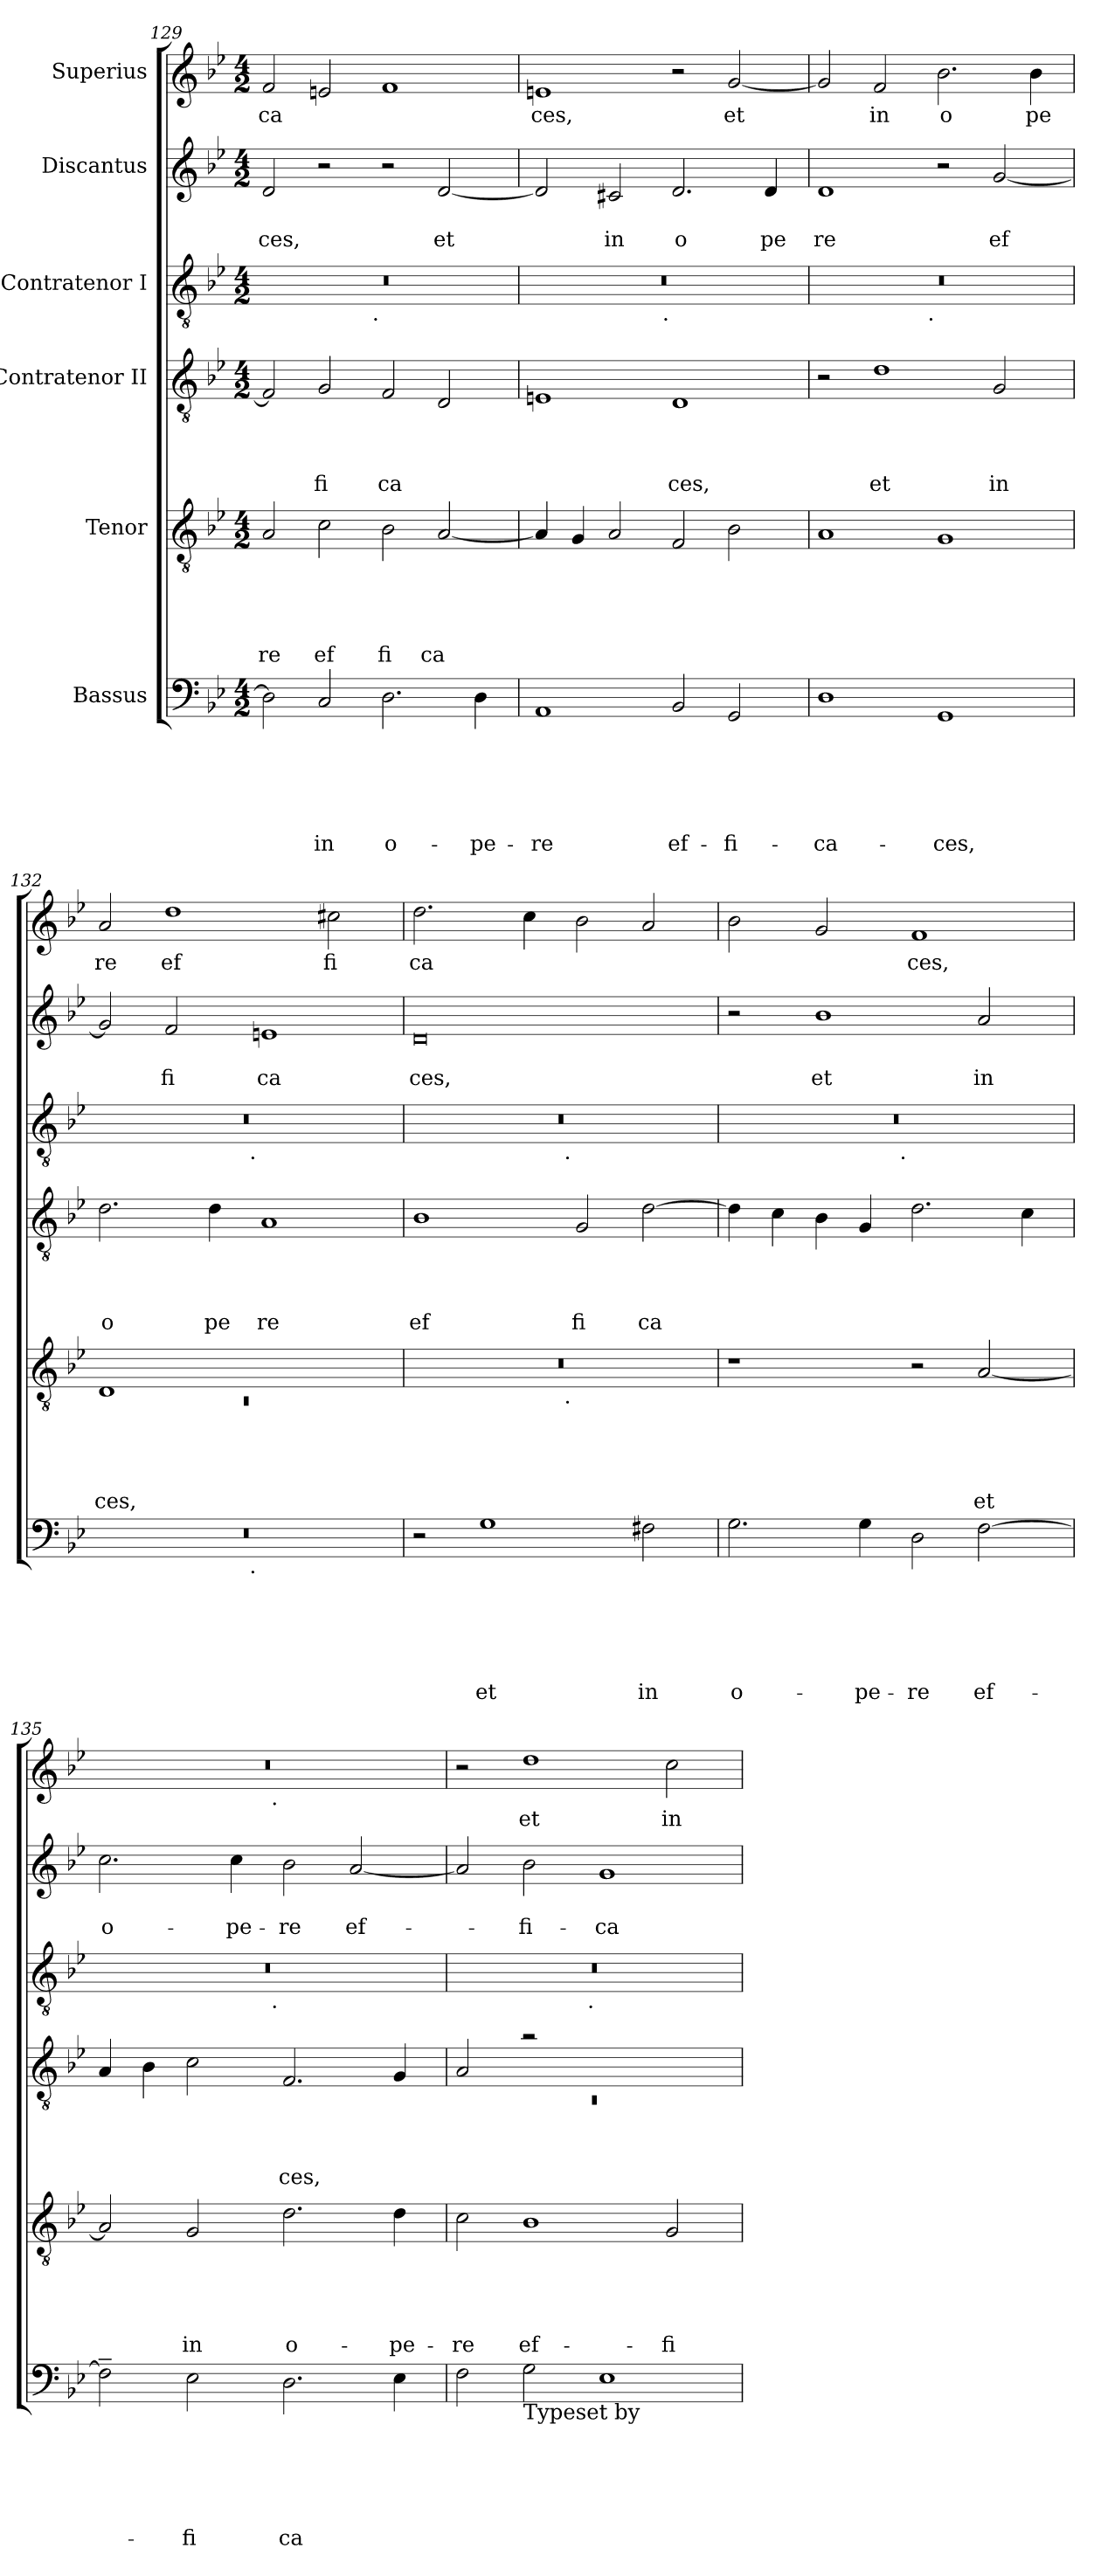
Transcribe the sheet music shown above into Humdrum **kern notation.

**kern	**text	**text	**text	**text	**text	**text	**kern	**text	**text	**text	**text	**text	**kern	**text	**text	**text	**text	**kern	**kern	**text	**text	**kern	**text
*part6	*part6	*part6	*part6	*part6	*part6	*part6	*part5	*part5	*part5	*part5	*part5	*part5	*part4	*part4	*part4	*part4	*part4	*part3	*part2	*part2	*part2	*part1	*part1
*staff6	*staff6	*staff6	*staff6	*staff6	*staff6	*staff6	*staff5	*staff5	*staff5	*staff5	*staff5	*staff5	*staff4	*staff4	*staff4	*staff4	*staff4	*staff3	*staff2	*staff2	*staff2	*staff1	*staff1
*I"Bassus	*	*	*	*	*	*	*I"Tenor	*	*	*	*	*	*I"Contratenor II	*	*	*	*	*I"Contratenor I	*I"Discantus	*	*	*I"Superius	*
*clefF4	*	*	*	*	*	*	*clefGv2	*	*	*	*	*	*clefGv2	*	*	*	*	*clefGv2	*clefG2	*	*	*clefG2	*
*k[b-e-]	*	*	*	*	*	*	*k[b-e-]	*	*	*	*	*	*k[b-e-]	*	*	*	*	*k[b-e-]	*k[b-e-]	*	*	*k[b-e-]	*
*B-:	*	*	*	*	*	*	*B-:	*	*	*	*	*	*B-:	*	*	*	*	*B-:	*B-:	*	*	*B-:	*
*M4/2	*	*	*	*	*	*	*M4/2	*	*	*	*	*	*M4/2	*	*	*	*	*M4/2	*M4/2	*	*	*M4/2	*
=129	=129	=129	=129	=129	=129	=129	=129	=129	=129	=129	=129	=129	=129	=129	=129	=129	=129	=129	=129	=129	=129	=129	=129
!	!	!	!	!	!	!	!	!	!	!	!	!LO:LY:b	!	!	!	!	!	!	!	!	!LO:LY:b	!	!LO:LY:b
*	*	*	*	*	*	*	*	*	*	*	*	*	*	*	*	*	*	*^	*	*	*	*	*
2D\]	.	.	.	.	.	.	2A/	.	.	.	.	re	2F/]	.	.	.	.	0r	2ryy	2d/	.	ces,	2f/	ca
!	!	!	!	!	!	!LO:LY:b	!	!	!	!	!	!LO:LY:b	!	!	!	!	!LO:LY:b	!	!	!	!	!	!	!
2C/	.	.	.	.	.	in	2c\	.	.	.	.	ef	2G/	.	.	.	fi	.	4...ryy	2r	.	.	2en/	.
!	!	!	!	!	!	!	!	!	!	!	!	!	!	!	!	!	!	!	!LO:TX:b:t=.	!	!	!	!	!
.	.	.	.	.	.	.	.	.	.	.	.	.	.	.	.	.	.	.	1ryy	.	.	.	.	.
!	!	!	!	!	!	!LO:LY:b	!	!	!	!	!	!LO:LY:b	!	!	!	!	!LO:LY:b	!	!	!	!	!	!	!
2.D\	.	.	.	.	.	o-	2B-\	.	.	.	.	fi	2F/	.	.	.	ca	.	.	2r	.	.	1f	.
!	!	!	!	!	!	!	!	!	!	!	!	!LO:LY:b	!	!	!	!	!	!	!	!	!	!LO:LY:b	!	!
.	.	.	.	.	.	.	[<2A/	.	.	.	.	ca	2D/	.	.	.	.	.	.	[<2d/	.	et	.	.
!	!	!	!	!	!	!LO:LY:b	!	!	!	!	!	!	!	!	!	!	!	!	!	!	!	!	!	!
4D\	.	.	.	.	.	-pe-	.	.	.	.	.	.	.	.	.	.	.	.	.	.	.	.	.	.
.	.	.	.	.	.	.	.	.	.	.	.	.	.	.	.	.	.	.	32ryy	.	.	.	.	.
=130	=130	=130	=130	=130	=130	=130	=130	=130	=130	=130	=130	=130	=130	=130	=130	=130	=130	=130	=130	=130	=130	=130	=130	=130
!	!	!	!	!	!	!LO:LY:b	!	!	!	!	!	!	!	!	!	!	!	!	!	!	!	!	!	!LO:LY:b
1AA	.	.	.	.	.	-re	4A/]	.	.	.	.	.	1En	.	.	.	.	0r	2ryy	2d/]	.	.	1en	ces,
.	.	.	.	.	.	.	4G/	.	.	.	.	.	.	.	.	.	.	.	.	.	.	.	.	.
!	!	!	!	!	!	!	!	!	!	!	!	!	!	!	!	!	!	!	!	!	!	!LO:LY:b	!	!
.	.	.	.	.	.	.	2A/	.	.	.	.	.	.	.	.	.	.	.	4...ryy	2c#X/	.	in	.	.
!	!	!	!	!	!	!	!	!	!	!	!	!	!	!	!	!	!	!	!LO:TX:b:t=.	!	!	!	!	!
.	.	.	.	.	.	.	.	.	.	.	.	.	.	.	.	.	.	.	1ryy	.	.	.	.	.
!	!	!	!	!	!	!LO:LY:b	!	!	!	!	!	!	!	!	!	!	!LO:LY:b	!	!	!	!	!LO:LY:b	!	!
2BB-/	.	.	.	.	.	ef-	2F/	.	.	.	.	.	1D	.	.	.	ces,	.	.	2.d/	.	o	2r	.
!	!	!	!	!	!	!LO:LY:b	!	!	!	!	!	!	!	!	!	!	!	!	!	!	!	!	!	!LO:LY:b
2GG/	.	.	.	.	.	-fi-	2B-\	.	.	.	.	.	.	.	.	.	.	.	.	.	.	.	[<2g/	et
!	!	!	!	!	!	!	!	!	!	!	!	!	!	!	!	!	!	!	!	!	!	!LO:LY:b	!	!
.	.	.	.	.	.	.	.	.	.	.	.	.	.	.	.	.	.	.	.	4d/	.	pe	.	.
.	.	.	.	.	.	.	.	.	.	.	.	.	.	.	.	.	.	.	32ryy	.	.	.	.	.
=131	=131	=131	=131	=131	=131	=131	=131	=131	=131	=131	=131	=131	=131	=131	=131	=131	=131	=131	=131	=131	=131	=131	=131	=131
!	!	!	!	!	!	!LO:LY:b	!	!	!	!	!	!	!	!	!	!	!	!	!	!	!	!LO:LY:b	!	!
1D	.	.	.	.	.	-ca-	1A	.	.	.	.	.	2r	.	.	.	.	0r	2ryy	1d	.	re	2g/]	.
!	!	!	!	!	!	!	!	!	!	!	!	!	!	!	!	!	!LO:LY:b	!	!	!	!	!	!	!LO:LY:b
.	.	.	.	.	.	.	.	.	.	.	.	.	1d	.	.	.	et	.	4...ryy	.	.	.	2f/	in
!	!	!	!	!	!	!	!	!	!	!	!	!	!	!	!	!	!	!	!LO:TX:b:t=.	!	!	!	!	!
.	.	.	.	.	.	.	.	.	.	.	.	.	.	.	.	.	.	.	1ryy	.	.	.	.	.
!	!	!	!	!	!	!LO:LY:b	!	!	!	!	!	!	!	!	!	!	!	!	!	!	!	!	!	!LO:LY:b
1GG	.	.	.	.	.	-ces,	1G	.	.	.	.	.	.	.	.	.	.	.	.	2r	.	.	2.b-\	o
!	!	!	!	!	!	!	!	!	!	!	!	!	!	!	!	!	!LO:LY:b	!	!	!	!	!LO:LY:b	!	!
.	.	.	.	.	.	.	.	.	.	.	.	.	2G/	.	.	.	in	.	.	[<2g/	.	ef	.	.
!	!	!	!	!	!	!	!	!	!	!	!	!	!	!	!	!	!	!	!	!	!	!	!	!LO:LY:b
.	.	.	.	.	.	.	.	.	.	.	.	.	.	.	.	.	.	.	.	.	.	.	4b-\	pe
.	.	.	.	.	.	.	.	.	.	.	.	.	.	.	.	.	.	.	32ryy	.	.	.	.	.
=132	=132	=132	=132	=132	=132	=132	=132	=132	=132	=132	=132	=132	=132	=132	=132	=132	=132	=132	=132	=132	=132	=132	=132	=132
*	*	*	*	*	*	*	*^	*	*	*	*	*	*	*	*	*	*	*	*	*	*	*	*	*
!	!	!	!	!	!	!	!	!LO:N:vis=1	!	!	!	!	!LO:LY:b	!	!	!	!	!LO:LY:b	!	!	!	!	!	!	!LO:LY:b
*^	*	*	*	*	*	*	*	*	*	*	*	*	*	*	*	*	*	*	*	*	*	*	*	*	*
0r	2ryy	.	.	.	.	.	.	1D	0rC	.	.	.	.	ces,	2.d\	.	.	.	o	0r	2ryy	2g/]	.	.	2a/	re
!	!	!	!	!	!	!	!	!	!	!	!	!	!	!	!	!	!	!	!	!	!	!	!	!LO:LY:b	!	!LO:LY:b
.	4...ryy	.	.	.	.	.	.	.	.	.	.	.	.	.	.	.	.	.	.	.	4...ryy	2f/	.	fi	1dd	ef
!	!	!	!	!	!	!	!	!	!	!	!	!	!	!	!	!	!	!	!LO:LY:b	!	!	!	!	!	!	!
.	.	.	.	.	.	.	.	.	.	.	.	.	.	.	4d\	.	.	.	pe	.	.	.	.	.	.	.
!	!	!	!	!	!	!	!	!	!	!	!	!	!	!	!	!	!	!	!	!	!LO:TX:b:t=.	!	!	!	!	!
!	!LO:TX:b:t=.	!	!	!	!	!	!	!	!	!	!	!	!	!	!	!	!	!	!	!	!	!	!	!	!	!
.	1ryy	.	.	.	.	.	.	.	.	.	.	.	.	.	.	.	.	.	.	.	1ryy	.	.	.	.	.
!	!	!	!	!	!	!	!	!	!	!	!	!	!	!	!	!	!	!	!LO:LY:b	!	!	!	!	!LO:LY:b	!	!
.	.	.	.	.	.	.	.	1ryy	.	.	.	.	.	.	1A	.	.	.	re	.	.	1en	.	ca	.	.
!	!	!	!	!	!	!	!	!	!	!	!	!	!	!	!	!	!	!	!	!	!	!	!	!	!	!LO:LY:b
.	.	.	.	.	.	.	.	.	.	.	.	.	.	.	.	.	.	.	.	.	.	.	.	.	2cc#X\	fi
.	32ryy	.	.	.	.	.	.	.	.	.	.	.	.	.	.	.	.	.	.	.	32ryy	.	.	.	.	.
=133	=133	=133	=133	=133	=133	=133	=133	=133	=133	=133	=133	=133	=133	=133	=133	=133	=133	=133	=133	=133	=133	=133	=133	=133	=133	=133
!	!	!	!	!	!	!	!	!	!	!	!	!	!	!	!	!	!	!	!LO:LY:b	!	!	!	!	!LO:LY:b	!	!LO:LY:b
*v	*v	*	*	*	*	*	*	*	*	*	*	*	*	*	*	*	*	*	*	*	*	*	*	*	*	*
2r	.	.	.	.	.	.	0r	2ryy	.	.	.	.	.	1B-	.	.	.	ef	0r	2ryy	0d	.	ces,	2.dd\	ca
!	!	!	!	!	!	!LO:LY:b	!	!	!	!	!	!	!	!	!	!	!	!	!	!	!	!	!	!	!
1G	.	.	.	.	.	et	.	4...ryy	.	.	.	.	.	.	.	.	.	.	.	4...ryy	.	.	.	.	.
.	.	.	.	.	.	.	.	.	.	.	.	.	.	.	.	.	.	.	.	.	.	.	.	4cc\	.
!	!	!	!	!	!	!	!	!	!	!	!	!	!	!	!	!	!	!	!	!LO:TX:b:t=.	!	!	!	!	!
!	!	!	!	!	!	!	!	!LO:TX:b:t=.	!	!	!	!	!	!	!	!	!	!	!	!	!	!	!	!	!
.	.	.	.	.	.	.	.	1ryy	.	.	.	.	.	.	.	.	.	.	.	1ryy	.	.	.	.	.
!	!	!	!	!	!	!	!	!	!	!	!	!	!	!	!	!	!	!LO:LY:b	!	!	!	!	!	!	!
.	.	.	.	.	.	.	.	.	.	.	.	.	.	2G/	.	.	.	fi	.	.	.	.	.	2b-\	.
!	!	!	!	!	!	!LO:LY:b	!	!	!	!	!	!	!	!	!	!	!	!LO:LY:b	!	!	!	!	!	!	!
2F#X\	.	.	.	.	.	in	.	.	.	.	.	.	.	[>2d\	.	.	.	ca	.	.	.	.	.	2a/	.
.	.	.	.	.	.	.	.	32ryy	.	.	.	.	.	.	.	.	.	.	.	32ryy	.	.	.	.	.
=134	=134	=134	=134	=134	=134	=134	=134	=134	=134	=134	=134	=134	=134	=134	=134	=134	=134	=134	=134	=134	=134	=134	=134	=134	=134
!	!	!	!	!	!	!LO:LY:b	!	!	!	!	!	!	!	!	!	!	!	!	!	!	!	!	!	!	!
*	*	*	*	*	*	*	*v	*v	*	*	*	*	*	*	*	*	*	*	*	*	*	*	*	*	*
2.G\	.	.	.	.	.	o-	1r	.	.	.	.	.	4d\]	.	.	.	.	0r	2ryy	2r	.	.	2b-\	.
.	.	.	.	.	.	.	.	.	.	.	.	.	4c\	.	.	.	.	.	.	.	.	.	.	.
!	!	!	!	!	!	!	!	!	!	!	!	!	!	!	!	!	!	!	!	!	!	!LO:LY:b	!	!
.	.	.	.	.	.	.	.	.	.	.	.	.	4B-\	.	.	.	.	.	4...ryy	1b-	.	et	2g/	.
!	!	!	!	!	!	!LO:LY:b	!	!	!	!	!	!	!	!	!	!	!	!	!	!	!	!	!	!
4G\	.	.	.	.	.	-pe-	.	.	.	.	.	.	4G/	.	.	.	.	.	.	.	.	.	.	.
!	!	!	!	!	!	!	!	!	!	!	!	!	!	!	!	!	!	!	!LO:TX:b:t=.	!	!	!	!	!
.	.	.	.	.	.	.	.	.	.	.	.	.	.	.	.	.	.	.	1ryy	.	.	.	.	.
!	!	!	!	!	!	!LO:LY:b	!	!	!	!	!	!	!	!	!	!	!	!	!	!	!	!	!	!LO:LY:b
2D\	.	.	.	.	.	-re	2r	.	.	.	.	.	2.d\	.	.	.	.	.	.	.	.	.	1f	ces,
!	!	!	!	!	!	!LO:LY:b	!	!	!	!	!	!LO:LY:b	!	!	!	!	!	!	!	!	!	!LO:LY:b	!	!
[<2F\	.	.	.	.	.	ef-	[<2A/	.	.	.	.	et	.	.	.	.	.	.	.	2a/	.	in	.	.
.	.	.	.	.	.	.	.	.	.	.	.	.	4c\	.	.	.	.	.	.	.	.	.	.	.
.	.	.	.	.	.	.	.	.	.	.	.	.	.	.	.	.	.	.	32ryy	.	.	.	.	.
!!LO:LB:g=z
=135	=135	=135	=135	=135	=135	=135	=135	=135	=135	=135	=135	=135	=135	=135	=135	=135	=135	=135	=135	=135	=135	=135	=135	=135
!	!	!	!	!	!	!	!	!	!	!	!	!	!	!	!	!	!	!	!	!	!	!LO:LY:b	!	!
*	*	*	*	*	*	*	*	*	*	*	*	*	*	*	*	*	*	*	*	*	*	*	*^	*
2F~>\]	.	.	.	.	.	.	2A/]	.	.	.	.	.	4A/	.	.	.	.	0r	2ryy	2.cc\	.	o-	0r	2ryy	.
.	.	.	.	.	.	.	.	.	.	.	.	.	4B-\	.	.	.	.	.	.	.	.	.	.	.	.
!	!	!	!	!	!	!LO:LY:b	!	!	!	!	!	!LO:LY:b	!	!	!	!	!	!	!	!	!	!	!	!	!
2E-\	.	.	.	.	.	-fi	2G/	.	.	.	.	in	2c\	.	.	.	.	.	4...ryy	.	.	.	.	4...ryy	.
!	!	!	!	!	!	!	!	!	!	!	!	!	!	!	!	!	!	!	!	!	!	!LO:LY:b	!	!	!
.	.	.	.	.	.	.	.	.	.	.	.	.	.	.	.	.	.	.	.	4cc\	.	-pe-	.	.	.
!	!	!	!	!	!	!	!	!	!	!	!	!	!	!	!	!	!	!	!	!	!	!	!	!LO:TX:b:t=.	!
!	!	!	!	!	!	!	!	!	!	!	!	!	!	!	!	!	!	!	!LO:TX:b:t=.	!	!	!	!	!	!
.	.	.	.	.	.	.	.	.	.	.	.	.	.	.	.	.	.	.	1ryy	.	.	.	.	1ryy	.
!	!	!	!	!	!	!LO:LY:b	!	!	!	!	!	!LO:LY:b	!	!	!	!	!LO:LY:b	!	!	!	!	!LO:LY:b	!	!	!
2.D\	.	.	.	.	.	ca	2.d\	.	.	.	.	o-	2.F/	.	.	.	ces,	.	.	2b-\	.	-re	.	.	.
!	!	!	!	!	!	!	!	!	!	!	!	!	!	!	!	!	!	!	!	!	!	!LO:LY:b	!	!	!
.	.	.	.	.	.	.	.	.	.	.	.	.	.	.	.	.	.	.	.	[<2a/	.	ef-	.	.	.
!	!	!	!	!	!	!	!	!	!	!	!	!LO:LY:b	!	!	!	!	!	!	!	!	!	!	!	!	!
4E-\	.	.	.	.	.	.	4d\	.	.	.	.	-pe-	4G/	.	.	.	.	.	.	.	.	.	.	.	.
.	.	.	.	.	.	.	.	.	.	.	.	.	.	.	.	.	.	.	32ryy	.	.	.	.	32ryy	.
=136	=136	=136	=136	=136	=136	=136	=136	=136	=136	=136	=136	=136	=136	=136	=136	=136	=136	=136	=136	=136	=136	=136	=136	=136	=136
*	*	*	*	*	*	*	*	*	*	*	*	*	*^	*	*	*	*	*	*	*	*	*	*	*	*
!	!	!	!	!	!	!	!	!	!	!	!	!LO:LY:b	!	!LO:N:vis=1	!	!	!	!	!	!	!	!	!	!	!	!
*	*	*	*	*	*	*	*	*	*	*	*	*	*	*	*	*	*	*	*	*	*	*	*	*v	*v	*
2F\	.	.	.	.	.	.	2c\	.	.	.	.	-re	2A/	0rC	.	.	.	.	0r	2ryy	2a/]	.	.	2r	.
!LO:TX:b:t=Typeset by	!	!	!	!	!	!	!	!	!	!	!	!	!	!	!	!	!	!	!	!	!	!	!	!	!
!	!	!	!	!	!	!	!	!	!	!	!	!LO:LY:b	!	!	!	!	!	!	!	!	!	!	!LO:LY:b	!	!LO:LY:b
2G\	.	.	.	.	.	.	1B-	.	.	.	.	ef-	2ra	.	.	.	.	.	.	4...ryy	2b-\	.	-fi-	1dd	et
!	!	!	!	!	!	!	!	!	!	!	!	!	!	!	!	!	!	!	!	!LO:TX:b:t=.	!	!	!	!	!
.	.	.	.	.	.	.	.	.	.	.	.	.	.	.	.	.	.	.	.	1ryy	.	.	.	.	.
!	!	!	!	!	!	!	!	!	!	!	!	!	!	!	!	!	!	!	!	!	!	!	!LO:LY:b	!	!
1E-	.	.	.	.	.	.	.	.	.	.	.	.	1ryy	.	.	.	.	.	.	.	1g	.	-ca-	.	.
!	!	!	!	!	!	!	!	!	!	!	!	!LO:LY:b	!	!	!	!	!	!	!	!	!	!	!	!	!LO:LY:b
.	.	.	.	.	.	.	2G/	.	.	.	.	-fi-	.	.	.	.	.	.	.	.	.	.	.	2cc\	in
.	.	.	.	.	.	.	.	.	.	.	.	.	.	.	.	.	.	.	.	32ryy	.	.	.	.	.
*	*	*	*	*	*	*	*	*	*	*	*	*	*v	*v	*	*	*	*	*	*	*	*	*	*	*
*	*	*	*	*	*	*	*	*	*	*	*	*	*	*	*	*	*	*v	*v	*	*	*	*	*
=	=	=	=	=	=	=	=	=	=	=	=	=	=	=	=	=	=	=	=	=	=	=	=
*-	*-	*-	*-	*-	*-	*-	*-	*-	*-	*-	*-	*-	*-	*-	*-	*-	*-	*-	*-	*-	*-	*-	*-
